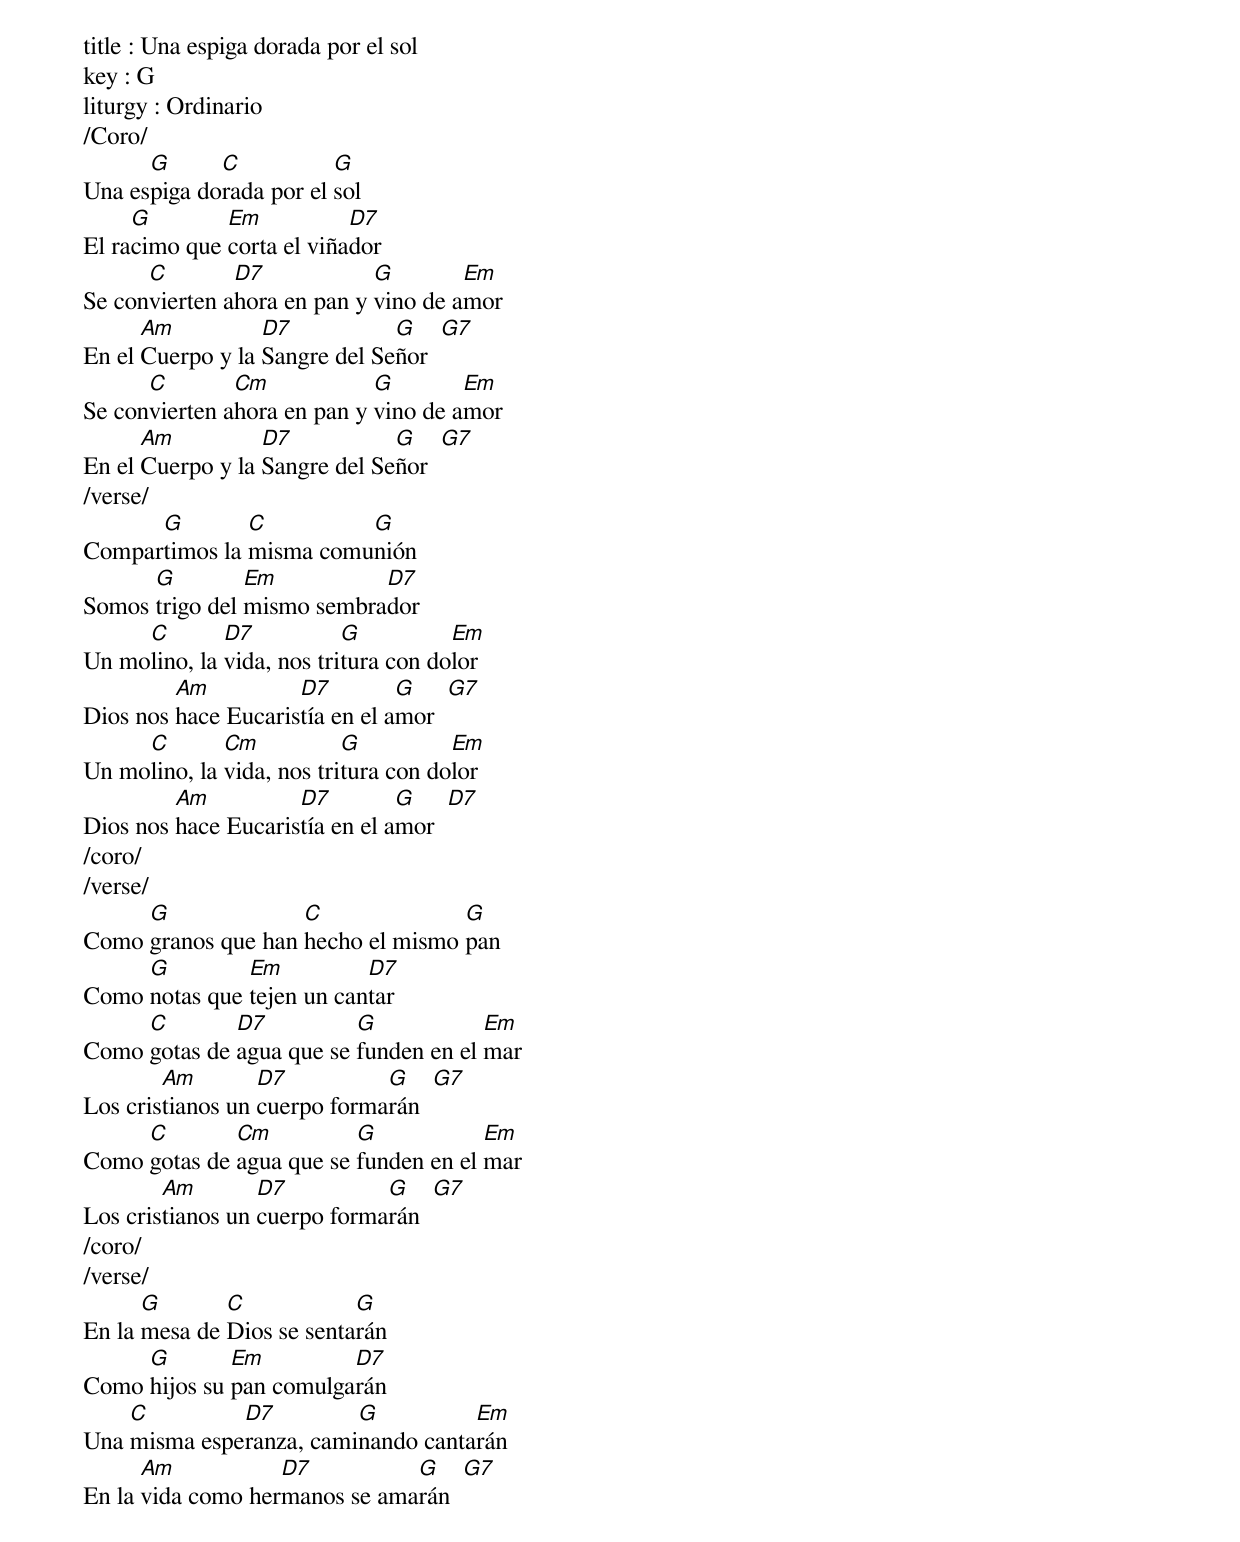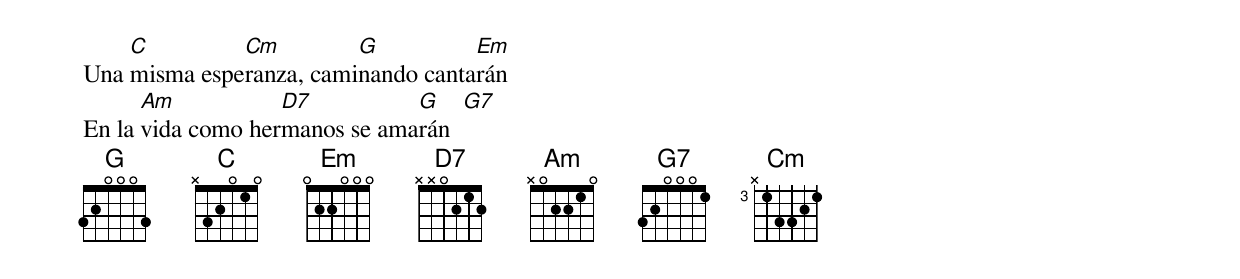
title : Una espiga dorada por el sol
key : G
liturgy : Ordinario
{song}
/Coro/
Una es[G]piga do[C]rada por el [G]sol
El ra[G]cimo que [Em]corta el viña[D7]dor
Se con[C]vierten a[D7]hora en pan y [G]vino de a[Em]mor
En el [Am]Cuerpo y la [D7]Sangre del Se[G]ñor  [G7]
Se con[C]vierten a[Cm]hora en pan y [G]vino de a[Em]mor
En el [Am]Cuerpo y la [D7]Sangre del Se[G]ñor  [G7]
/verse/
Compar[G]timos la [C]misma comu[G]nión
Somos [G]trigo del [Em]mismo sembra[D7]dor
Un mo[C]lino, la [D7]vida, nos tri[G]tura con do[Em]lor
Dios nos [Am]hace Eucaris[D7]tía en el a[G]mor  [G7]
Un mo[C]lino, la [Cm]vida, nos tri[G]tura con do[Em]lor
Dios nos [Am]hace Eucaris[D7]tía en el a[G]mor  [D7]
/coro/
/verse/
Como [G]granos que han [C]hecho el mismo [G]pan
Como [G]notas que [Em]tejen un can[D7]tar
Como [C]gotas de [D7]agua que se [G]funden en el [Em]mar
Los cris[Am]tianos un [D7]cuerpo forma[G]rán  [G7]
Como [C]gotas de [Cm]agua que se [G]funden en el [Em]mar
Los cris[Am]tianos un [D7]cuerpo forma[G]rán  [G7]
/coro/
/verse/
En la [G]mesa de [C]Dios se senta[G]rán
Como [G]hijos su [Em]pan comulga[D7]rán
Una [C]misma espe[D7]ranza, cami[G]nando canta[Em]rán
En la [Am]vida como her[D7]manos se ama[G]rán  [G7]
Una [C]misma espe[Cm]ranza, cami[G]nando canta[Em]rán
En la [Am]vida como her[D7]manos se ama[G]rán  [G7]
